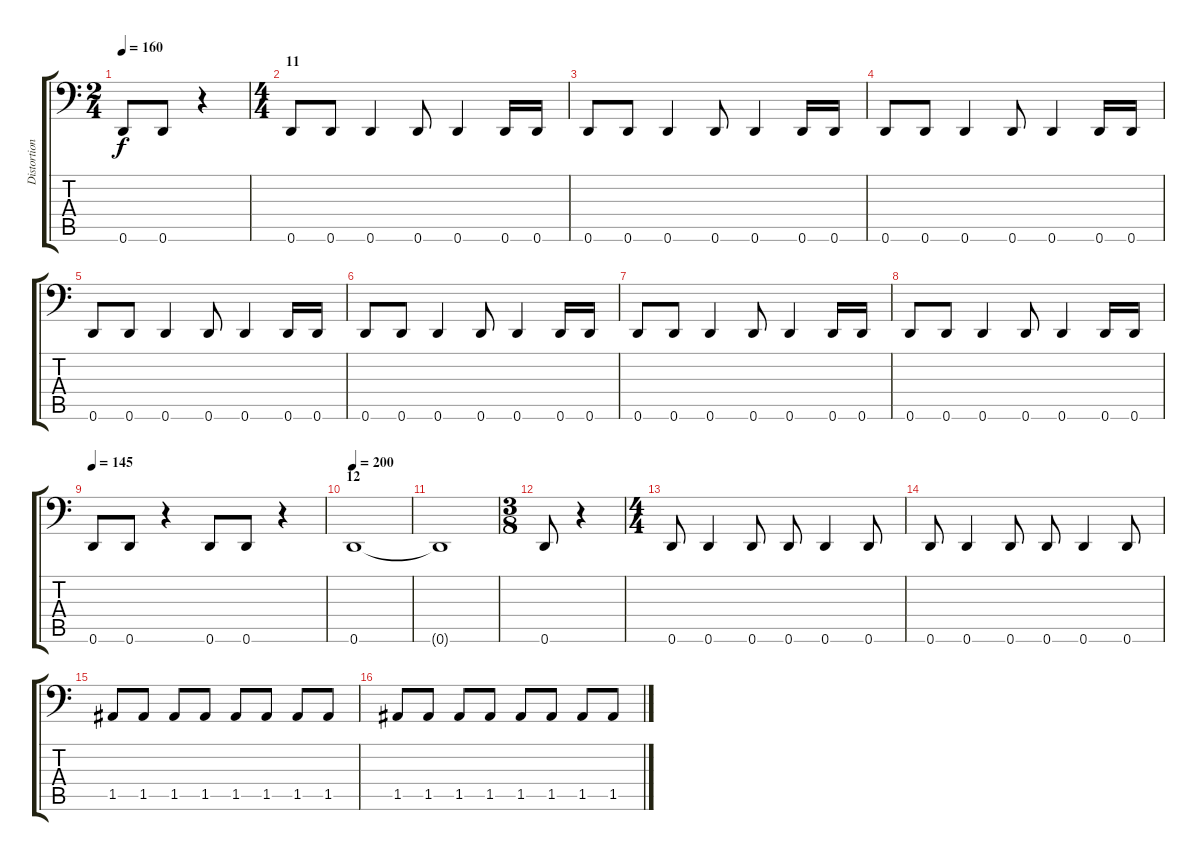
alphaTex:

\track ("Distortion Bass" "Distortion") {instrument synthbass1}
\staff {score tabs}
\tuning (E3 B2 G2 D2 A1 D1) {hide}
\ts (2 4)
\tempo 160
\clef f4
\ks c
0.6.8{dy f} 0.6.8 r.4 |
\ts (4 4)
\section ("" "11")
0.6.8 0.6.8 0.6.4 0.6.8 0.6.4 0.6.16 0.6.16 |
0.6.8 0.6.8 0.6.4 0.6.8 0.6.4 0.6.16 0.6.16 |
0.6.8 0.6.8 0.6.4 0.6.8 0.6.4 0.6.16 0.6.16 |
0.6.8 0.6.8 0.6.4 0.6.8 0.6.4 0.6.16 0.6.16 |
0.6.8 0.6.8 0.6.4 0.6.8 0.6.4 0.6.16 0.6.16 |
0.6.8 0.6.8 0.6.4 0.6.8 0.6.4 0.6.16 0.6.16 |
0.6.8 0.6.8 0.6.4 0.6.8 0.6.4 0.6.16 0.6.16 |
\tempo 145
0.6.8 0.6.8 r.4 0.6.8 0.6.8 r.4 |
\section ("" "12")
\tempo 200
0.6.1{instrument fretlessbass} |
0.6{t}.1 |
\ts (3 8)
0.6.8{instrument slapbass1} r.4 |
\ts (4 4)
0.6.8{instrument synthbass1} 0.6.4 0.6.8 0.6.8 0.6.4 0.6.8 |
0.6.8 0.6.4 0.6.8 0.6.8 0.6.4 0.6.8 |
1.5.8 1.5.8 1.5.8 1.5.8 1.5.8 1.5.8 1.5.8 1.5.8 |
1.5.8 1.5.8 1.5.8 1.5.8 1.5.8 1.5.8 1.5.8 1.5.8
